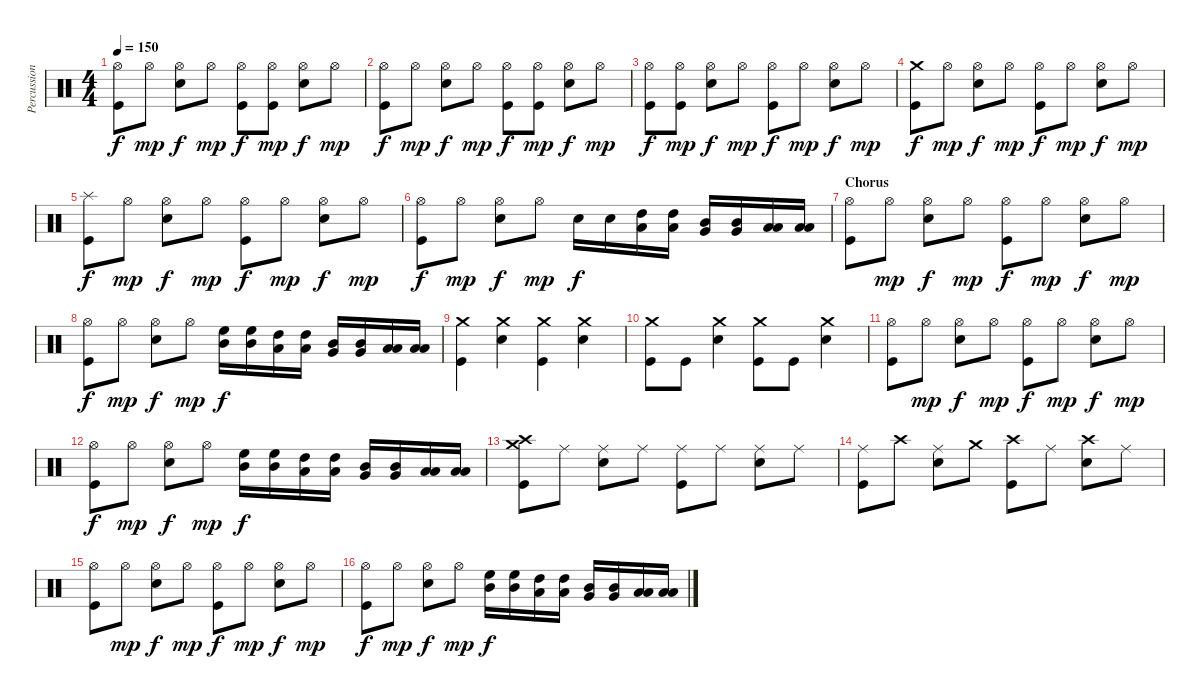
\track ("Percussion" "Percussion") {instrument percussion}
\staff {score}
\articulation defaults
\ts (4 4)
\tempo 150
\clef neutral
\ks c
("Hi-Hat (open)" "Kick (hit)").8{dy f} "Hi-Hat (open)".8{dy mp} ("Hi-Hat (open)" "Electric Snare (hit)").8{dy f} "Hi-Hat (open)".8{dy mp} ("Hi-Hat (open)" "Kick (hit)").8{dy f} ("Hi-Hat (open)" "Kick (hit)").8{dy mp} ("Hi-Hat (open)" "Electric Snare (hit)").8{dy f} "Hi-Hat (open)".8{dy mp} |
("Hi-Hat (open)" "Kick (hit)").8{dy f} "Hi-Hat (open)".8{dy mp} ("Hi-Hat (open)" "Electric Snare (hit)").8{dy f} "Hi-Hat (open)".8{dy mp} ("Hi-Hat (open)" "Kick (hit)").8{dy f} ("Hi-Hat (open)" "Kick (hit)").8{dy mp} ("Hi-Hat (open)" "Electric Snare (hit)").8{dy f} "Hi-Hat (open)".8{dy mp} |
("Hi-Hat (open)" "Kick (hit)").8{dy f} ("Hi-Hat (open)" "Kick (hit)").8{dy mp} ("Hi-Hat (open)" "Electric Snare (hit)").8{dy f} "Hi-Hat (open)".8{dy mp} ("Hi-Hat (open)" "Kick (hit)").8{dy f} "Hi-Hat (open)".8{dy mp} ("Hi-Hat (open)" "Electric Snare (hit)").8{dy f} "Hi-Hat (open)".8{dy mp} |
("Crash medium (hit)" "Kick (hit)").8{dy f} "Hi-Hat (open)".8{dy mp} ("Hi-Hat (open)" "Electric Snare (hit)").8{dy f} "Hi-Hat (open)".8{dy mp} ("Hi-Hat (open)" "Kick (hit)").8{dy f} "Hi-Hat (open)".8{dy mp} ("Hi-Hat (open)" "Electric Snare (hit)").8{dy f} "Hi-Hat (open)".8{dy mp} |
("Splash (hit)" "Kick (hit)").8{dy f} "Hi-Hat (open)".8{dy mp} ("Hi-Hat (open)" "Electric Snare (hit)").8{dy f} "Hi-Hat (open)".8{dy mp} ("Hi-Hat (open)" "Kick (hit)").8{dy f} "Hi-Hat (open)".8{dy mp} ("Hi-Hat (open)" "Electric Snare (hit)").8{dy f} "Hi-Hat (open)".8{dy mp} |
("Hi-Hat (open)" "Kick (hit)").8{dy f} "Hi-Hat (open)".8{dy mp} ("Hi-Hat (open)" "Electric Snare (hit)").8{dy f} "Hi-Hat (open)".8{dy mp} "Electric Snare (hit)".16{dy f} "Electric Snare (hit)".16 ("High Tom (hit)" "Low Tom (hit)").16 ("High Tom (hit)" "Low Tom (hit)").16 ("Mid Tom (hit)" "Very Low Tom (hit)").16 ("Mid Tom (hit)" "Very Low Tom (hit)").16 ("Low Tom (hit)" "Low Floor Tom (hit)").16 ("Low Tom (hit)" "Low Floor Tom (hit)").16 |
\section ("" "Chorus")
("Hi-Hat (open)" "Kick (hit)").8 "Hi-Hat (open)".8{dy mp} ("Hi-Hat (open)" "Electric Snare (hit)").8{dy f} "Hi-Hat (open)".8{dy mp} ("Hi-Hat (open)" "Kick (hit)").8{dy f} "Hi-Hat (open)".8{dy mp} ("Hi-Hat (open)" "Electric Snare (hit)").8{dy f} "Hi-Hat (open)".8{dy mp} |
("Hi-Hat (open)" "Kick (hit)").8{dy f} "Hi-Hat (open)".8{dy mp} ("Hi-Hat (open)" "Electric Snare (hit)").8{dy f} "Hi-Hat (open)".8{dy mp} ("High Floor Tom (hit)" "Mid Tom (hit)").16{dy f} ("High Floor Tom (hit)" "Mid Tom (hit)").16 ("High Tom (hit)" "Low Tom (hit)").16 ("High Tom (hit)" "Low Tom (hit)").16 ("Mid Tom (hit)" "Very Low Tom (hit)").16 ("Mid Tom (hit)" "Very Low Tom (hit)").16 ("Low Tom (hit)" "Low Floor Tom (hit)").16 ("Low Tom (hit)" "Low Floor Tom (hit)").16 |
("Crash medium (hit)" "Kick (hit)").4 ("Crash medium (hit)" "Electric Snare (hit)").4 ("Crash medium (hit)" "Kick (hit)").4 ("Crash medium (hit)" "Electric Snare (hit)").4 |
("Crash medium (hit)" "Kick (hit)").8 "Kick (hit)".8 ("Crash medium (hit)" "Electric Snare (hit)").4 ("Crash medium (hit)" "Kick (hit)").8 "Kick (hit)".8 ("Crash medium (hit)" "Electric Snare (hit)").4 |
("Hi-Hat (open)" "Kick (hit)").8 "Hi-Hat (open)".8{dy mp} ("Hi-Hat (open)" "Electric Snare (hit)").8{dy f} "Hi-Hat (open)".8{dy mp} ("Hi-Hat (open)" "Kick (hit)").8{dy f} "Hi-Hat (open)".8{dy mp} ("Hi-Hat (open)" "Electric Snare (hit)").8{dy f} "Hi-Hat (open)".8{dy mp} |
("Hi-Hat (open)" "Kick (hit)").8{dy f} "Hi-Hat (open)".8{dy mp} ("Hi-Hat (open)" "Electric Snare (hit)").8{dy f} "Hi-Hat (open)".8{dy mp} ("High Floor Tom (hit)" "Mid Tom (hit)").16{dy f} ("High Floor Tom (hit)" "Mid Tom (hit)").16 ("High Tom (hit)" "Low Tom (hit)").16 ("High Tom (hit)" "Low Tom (hit)").16 ("Mid Tom (hit)" "Very Low Tom (hit)").16 ("Mid Tom (hit)" "Very Low Tom (hit)").16 ("Low Tom (hit)" "Low Floor Tom (hit)").16 ("Low Tom (hit)" "Low Floor Tom (hit)").16 |
("Crash medium (hit)" "Crash high (hit)" "Kick (hit)").8 "Ride (middle)".8 ("Ride (middle)" "Electric Snare (hit)").8 "Ride (middle)".8 ("Ride (middle)" "Kick (hit)").8 "Ride (middle)".8 ("Ride (middle)" "Electric Snare (hit)").8 "Ride (middle)".8 |
("Ride (middle)" "Kick (hit)").8 "Crash high (hit)".8 ("Ride (middle)" "Electric Snare (hit)").8 "Crash medium (hit)".8 ("Crash high (hit)" "Kick (hit)").8 "Ride (middle)".8 ("Crash high (hit)" "Electric Snare (hit)").8 "Ride (middle)".8 |
("Hi-Hat (open)" "Kick (hit)").8 "Hi-Hat (open)".8{dy mp} ("Hi-Hat (open)" "Electric Snare (hit)").8{dy f} "Hi-Hat (open)".8{dy mp} ("Hi-Hat (open)" "Kick (hit)").8{dy f} "Hi-Hat (open)".8{dy mp} ("Hi-Hat (open)" "Electric Snare (hit)").8{dy f} "Hi-Hat (open)".8{dy mp} |
("Hi-Hat (open)" "Kick (hit)").8{dy f} "Hi-Hat (open)".8{dy mp} ("Hi-Hat (open)" "Electric Snare (hit)").8{dy f} "Hi-Hat (open)".8{dy mp} ("High Floor Tom (hit)" "Mid Tom (hit)").16{dy f} ("High Floor Tom (hit)" "Mid Tom (hit)").16 ("High Tom (hit)" "Low Tom (hit)").16 ("High Tom (hit)" "Low Tom (hit)").16 ("Mid Tom (hit)" "Very Low Tom (hit)").16 ("Mid Tom (hit)" "Very Low Tom (hit)").16 ("Low Tom (hit)" "Low Floor Tom (hit)").16 ("Low Tom (hit)" "Low Floor Tom (hit)").16
